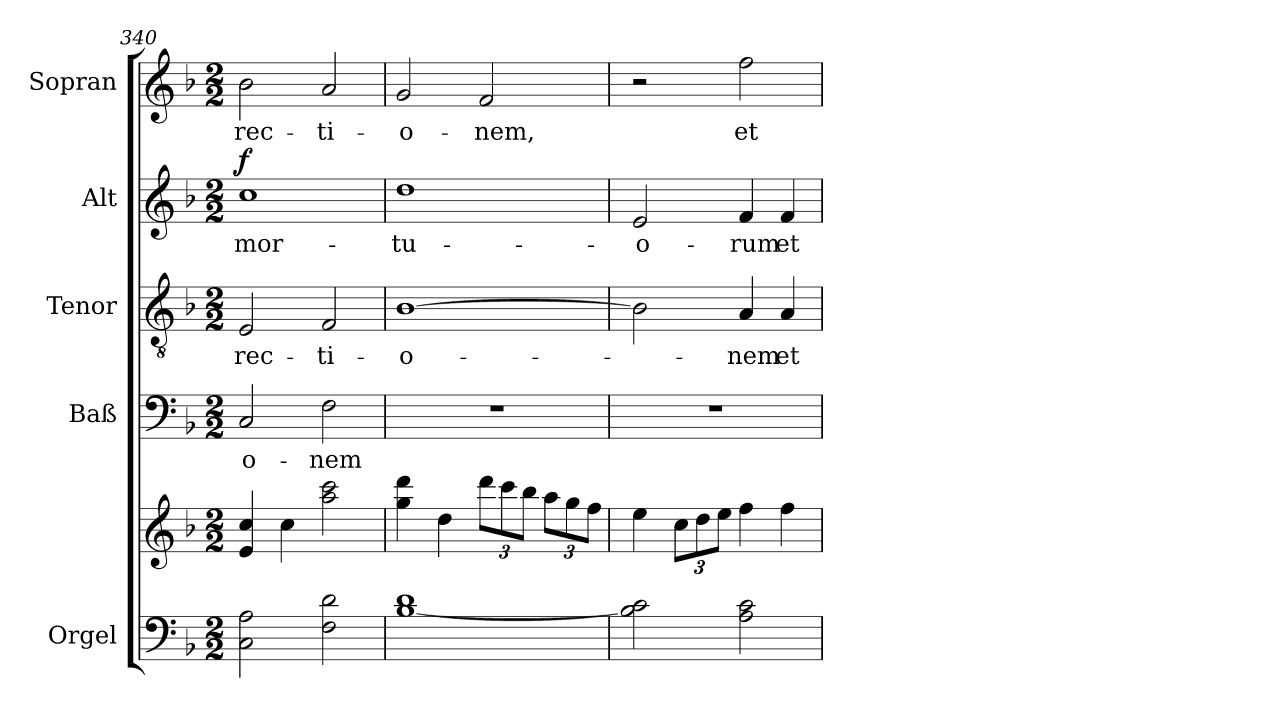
**kern	**kern	**kern	**text	**kern	**text	**kern	**text	**dynam	**kern	**text
*part5	*part5	*part4	*part4	*part3	*part3	*part2	*part2	*part2	*part1	*part1
*staff6	*staff5	*staff4	*staff4	*staff3	*staff3	*staff2	*staff2	*staff2	*staff1	*staff1
*I"Orgel	*	*I"Baß	*	*I"Tenor	*	*I"Alt	*	*	*I"Sopran	*
*I'Org.	*	*	*	*	*	*	*	*	*	*
*clefF4	*clefG2	*clefF4	*	*clefGv2	*	*clefG2	*	*	*clefG2	*
*k[b-]	*k[b-]	*k[b-]	*	*k[b-]	*	*k[b-]	*	*	*k[b-]	*
*F:	*F:	*F:	*	*F:	*	*F:	*	*	*F:	*
*M2/2	*M2/2	*M2/2	*	*M2/2	*	*M2/2	*	*	*M2/2	*
=340	=340	=340	=340	=340	=340	=340	=340	=340	=340	=340
!	!	!	!LO:LY:b	!	!LO:LY:b	!	!LO:LY:b	!LO:DY:a	!	!LO:LY:b
2C\ 2A\	4e/ 4cc/	2C/	-o-	2E/	-rec-	1cc	mor-	f	2b-\	-rec-
.	4cc\	.	.	.	.	.	.	.	.	.
!	!	!	!LO:LY:b	!	!LO:LY:b	!	!	!	!	!LO:LY:b
2F\ 2d\	2aa\ 2ccc\	2F\	-nem	2F/	-ti-	.	.	.	2a/	-ti-
=341	=341	=341	=341	=341	=341	=341	=341	=341	=341	=341
!	!	!	!	!	!LO:LY:b	!	!LO:LY:b	!	!	!LO:LY:b
[1B- 1d	4gg\ 4ddd\	1r	.	[1B-	-o-	1dd	-tu-	.	2g/	-o-
.	4dd\	.	.	.	.	.	.	.	.	.
*	*Xbrackettup	*	*	*	*	*	*	*	*	*
!	!	!	!	!	!	!	!	!	!	!LO:LY:b
.	12ddd\L	.	.	.	.	.	.	.	2f/	-nem,
.	12ccc\	.	.	.	.	.	.	.	.	.
.	12bb-\J	.	.	.	.	.	.	.	.	.
.	12aa\L	.	.	.	.	.	.	.	.	.
.	12gg\	.	.	.	.	.	.	.	.	.
.	12ff\J	.	.	.	.	.	.	.	.	.
=342	=342	=342	=342	=342	=342	=342	=342	=342	=342	=342
!	!	!	!	!	!	!	!LO:LY:b	!	!	!
2B-\] 2c\	4ee\	1r	.	2B-\]	.	2e/	-o-	.	2r	.
.	12cc\L	.	.	.	.	.	.	.	.	.
.	12dd\	.	.	.	.	.	.	.	.	.
.	12ee\J	.	.	.	.	.	.	.	.	.
!	!	!	!	!	!LO:LY:b	!	!LO:LY:b	!	!	!LO:LY:b
2A\ 2c\	4ff\	.	.	4A/	-nem	4f/	-rum	.	2ff\	et
!	!	!	!	!	!LO:LY:b	!	!LO:LY:b	!	!	!
.	4ff\	.	.	4A/	et	4f/	et	.	.	.
=	=	=	=	=	=	=	=	=	=	=
*-	*-	*-	*-	*-	*-	*-	*-	*-	*-	*-
